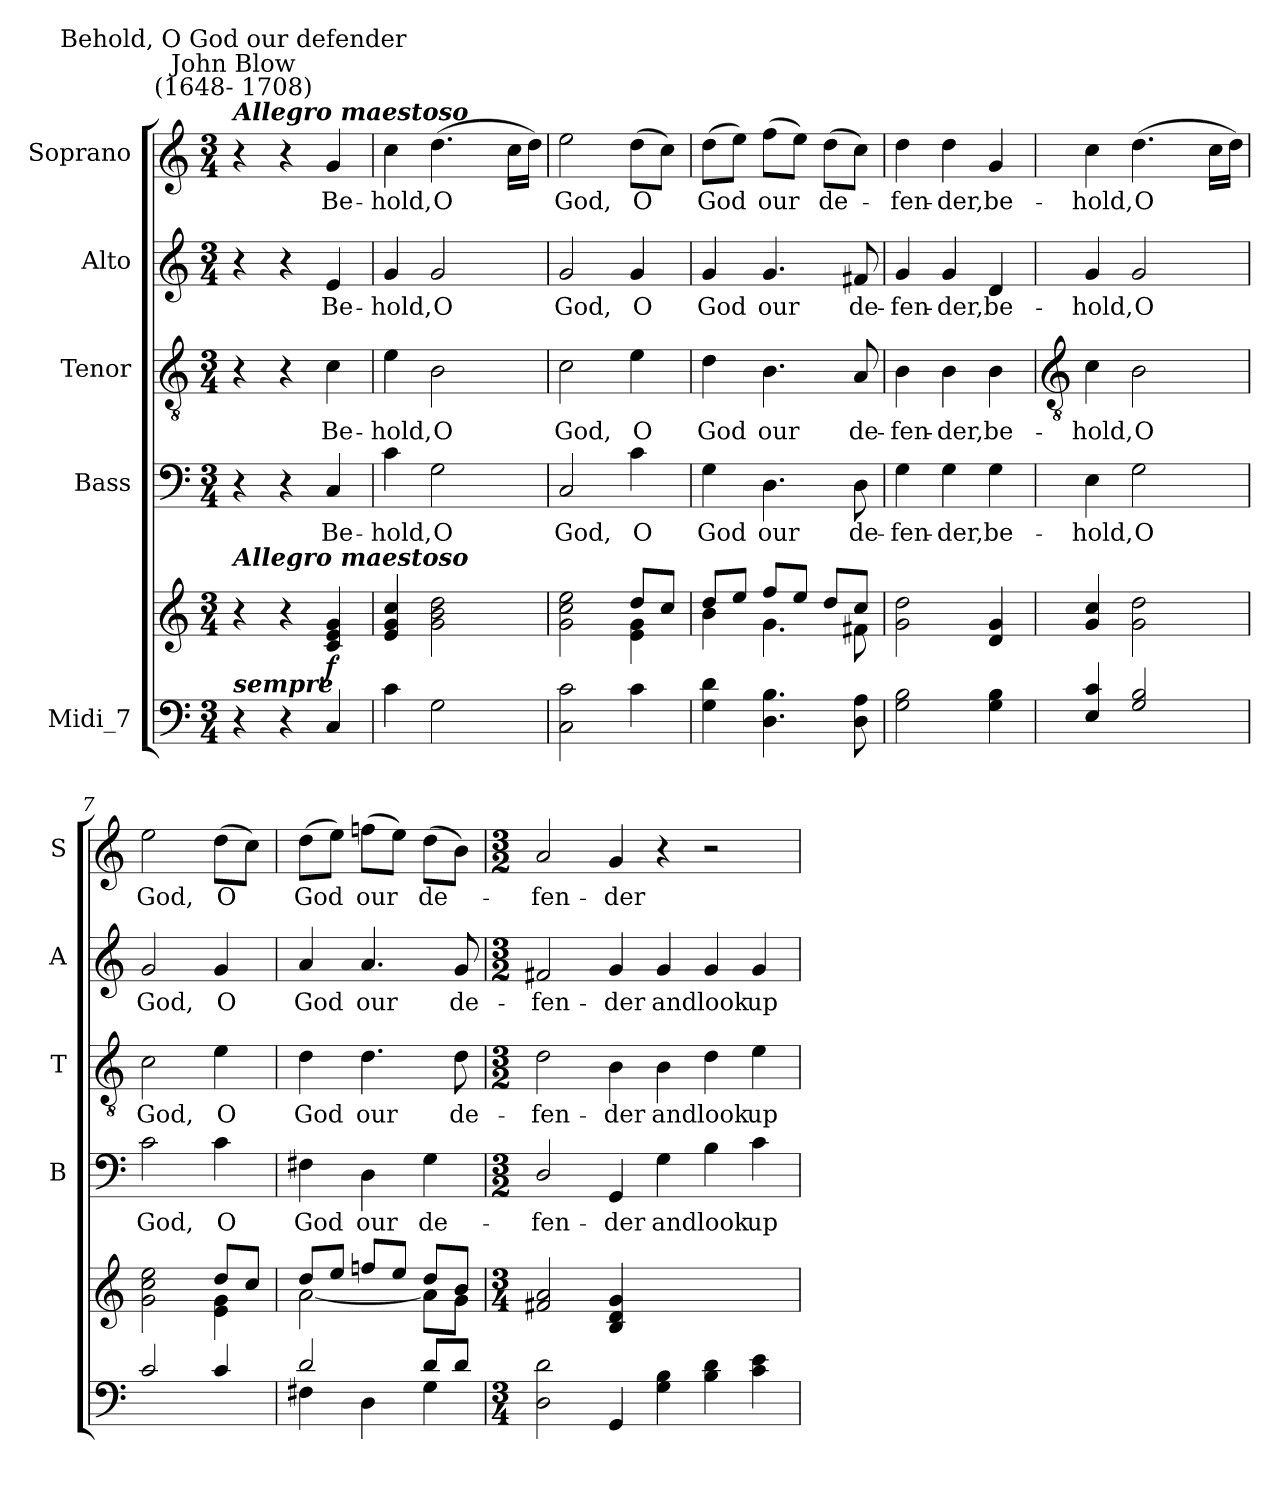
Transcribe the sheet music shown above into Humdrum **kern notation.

**kern	**kern	**dynam	**kern	**text	**kern	**text	**kern	**text	**kern	**text
*part5	*part5	*part5	*part4	*part4	*part3	*part3	*part2	*part2	*part1	*part1
*staff6	*staff5	*staff5/6	*staff4	*staff4	*staff3	*staff3	*staff2	*staff2	*staff1	*staff1
*I"Midi_7	*	*	*I"Bass	*	*I"Tenor	*	*I"Alto	*	*I"Soprano	*
*	*	*	*I'B	*	*I'T	*	*I'A	*	*I'S	*
*clefF4	*clefG2	*	*clefF4	*	*clefGv2	*	*clefG2	*	*clefG2	*
*k[]	*k[]	*	*k[]	*	*k[]	*	*k[]	*	*k[]	*
*C:	*C:	*	*C:	*	*C:	*	*C:	*	*C:	*
*M3/4	*M3/4	*	*M3/4	*	*M3/4	*	*M3/4	*	*M3/4	*
=1	=1	=1	=1	=1	=1	=1	=1	=1	=1	=1
*	*^	*	*	*	*	*	*	*	*	*
!	!	!	!	!	!	!	!	!	!	!LO:TX:a:Bi:t=Allegro maestoso	!
!	!	!	!	!	!	!	!	!	!	!LO:TX:a:cj:t=John Blow\n(1648- 1708)	!
!	!	!	!	!	!	!	!	!	!	!LO:TX:a:cj:t=Behold, O God our defender	!
!	!LO:TX:a:Bi:t=Allegro maestoso	!	!	!	!	!	!	!	!	!	!
!LO:TX:a:Bi:t=sempre	!	!	!	!	!	!	!	!	!	!	!
4r	4r	2ryy	.	4r	.	4r	.	4r	.	4r	.
4r	4r	.	.	4r	.	4r	.	4r	.	4r	.
!	!	!	!LO:DY:b	!	!LO:LY:b	!	!LO:LY:b	!	!LO:LY:b	!	!LO:LY:b
4C	4c/ 4e/ 4g/	4ryy	f	4C	Be-	4c	Be-	4e	Be-	4g	Be-
=2	=2	=2	=2	=2	=2	=2	=2	=2	=2	=2	=2
!	!	!	!	!	!LO:LY:b	!	!LO:LY:b	!	!LO:LY:b	!	!LO:LY:b
4c	4e/ 4g/ 4cc/	2ryy	.	4c	-hold,	4e	-hold,	4g	-hold,	4cc	-hold,
!	!	!	!	!	!LO:LY:b	!	!LO:LY:b	!	!LO:LY:b	!	!LO:LY:b
2G	2g\ 2b\ 2dd\	.	.	2G	O	2B	O	2g	O	(>4.dd	O
.	.	4ryy	.	.	.	.	.	.	.	.	.
.	.	.	.	.	.	.	.	.	.	16ccLL	.
.	.	.	.	.	.	.	.	.	.	16ddJJ)	.
=3	=3	=3	=3	=3	=3	=3	=3	=3	=3	=3	=3
!	!	!	!	!	!LO:LY:b	!	!LO:LY:b	!	!LO:LY:b	!	!LO:LY:b
2C 2c	2g\ 2cc\ 2ee\	2ryy	.	2C	God,	2c	God,	2g	God,	2ee	God,
!	!	!	!	!	!LO:LY:b	!	!LO:LY:b	!	!LO:LY:b	!	!LO:LY:b
4c	8dd/L	4e\ 4g\	.	4c	O	4e	O	4g	O	(>8ddL	O
.	8cc/J	.	.	.	.	.	.	.	.	8ccJ)	.
=4	=4	=4	=4	=4	=4	=4	=4	=4	=4	=4	=4
!	!	!	!	!	!LO:LY:b	!	!LO:LY:b	!	!LO:LY:b	!	!LO:LY:b
4G 4d	8dd/L	4b\	.	4G	God	4d	God	4g	God	(>8ddL	God
.	8ee/J	.	.	.	.	.	.	.	.	8eeJ)	.
!	!	!	!	!	!LO:LY:b	!	!LO:LY:b	!	!LO:LY:b	!	!LO:LY:b
4.D 4.B	8ff/L	4.g\	.	4.D	our	4.B	our	4.g	our	(>8ffL	our
.	8ee/J	.	.	.	.	.	.	.	.	8eeJ)	.
!	!	!	!	!	!	!	!	!	!	!	!LO:LY:b
.	8dd/L	.	.	.	.	.	.	.	.	(>8ddL	de-
!	!	!	!	!	!LO:LY:b	!	!LO:LY:b	!	!LO:LY:b	!	!
8D 8A	8cc/J	8f#X\	.	8D	de-	8A	de-	8f#X	de-	8ccJ)	.
=5	=5	=5	=5	=5	=5	=5	=5	=5	=5	=5	=5
!	!	!	!	!	!LO:LY:b	!	!LO:LY:b	!	!LO:LY:b	!	!LO:LY:b
2G 2B	2g\ 2dd\	2ryy	.	4G	-fen-	4B	-fen-	4g	-fen-	4dd	fen-
!	!	!	!	!	!LO:LY:b	!	!LO:LY:b	!	!LO:LY:b	!	!LO:LY:b
.	.	.	.	4G	-der,	4B	-der,	4g	-der,	4dd	-der,
!	!	!	!	!	!LO:LY:b	!	!LO:LY:b	!	!LO:LY:b	!	!LO:LY:b
4G 4B	4d/ 4g/	4ryy	.	4G	be-	4B	be-	4d	be-	4g	be-
!!LO:LB:g=z
=6	=6	=6	=6	=6	=6	=6	=6	=6	=6	=6	=6
*	*	*	*	*	*	*clefGv2	*	*	*	*	*
*^	*	*	*	*	*	*	*	*	*	*	*
!	!LO:N:vis=1	!	!	!	!	!LO:LY:b	!	!LO:LY:b	!	!LO:LY:b	!	!LO:LY:b
4E 4c	2.ryy	4g/ 4cc/	2ryy	.	4E	-hold,	4c	-hold,	4g	-hold,	4cc	-hold,
!	!	!	!	!	!	!LO:LY:b	!	!LO:LY:b	!	!LO:LY:b	!	!LO:LY:b
2G 2B	.	2g\ 2dd\	.	.	2G	O	2B	O	2g	O	(>4.dd	O
.	.	.	4ryy	.	.	.	.	.	.	.	.	.
.	.	.	.	.	.	.	.	.	.	.	16ccLL	.
.	.	.	.	.	.	.	.	.	.	.	16ddJJ)	.
=7	=7	=7	=7	=7	=7	=7	=7	=7	=7	=7	=7	=7
!	!LO:N:vis=1	!	!	!	!	!LO:LY:b	!	!LO:LY:b	!	!LO:LY:b	!	!LO:LY:b
2c	2.ryy	2g\ 2cc\ 2ee\	2ryy	.	2c	God,	2c	God,	2g	God,	2ee	God,
!	!	!	!	!	!	!LO:LY:b	!	!LO:LY:b	!	!LO:LY:b	!	!LO:LY:b
4c	.	8dd/L	4e\ 4g\	.	4c	O	4e	O	4g	O	(>8ddL	O
.	.	8cc/J	.	.	.	.	.	.	.	.	8ccJ)	.
=8	=8	=8	=8	=8	=8	=8	=8	=8	=8	=8	=8	=8
!	!	!	!	!	!	!LO:LY:b	!	!LO:LY:b	!	!LO:LY:b	!	!LO:LY:b
2d/	4F#X	8dd/L	[2a\	.	4F#X	God	4d	God	4a	God	(>8ddL	God
.	.	8ee/J	.	.	.	.	.	.	.	.	8eeJ)	.
!	!	!	!	!	!	!LO:LY:b	!	!LO:LY:b	!	!LO:LY:b	!	!LO:LY:b
.	4D	8ffn/L	.	.	4D	our	4.d	our	4.a	our	(>8ffnL	our
.	.	8ee/J	.	.	.	.	.	.	.	.	8eeJ)	.
!	!	!	!	!	!	!LO:LY:b	!	!	!	!	!	!LO:LY:b
8d/L	4G	8dd/L	8aL]	.	4G	de-	.	.	.	.	(>8ddL	de-
!	!	!	!	!	!	!	!	!LO:LY:b	!	!LO:LY:b	!	!
8d/J	.	8b/J	8gJ	.	.	.	8d	de-	8g	de-	8bJ)	.
=9	=9	=9	=9	=9	=9	=9	=9	=9	=9	=9	=9	=9
*M3/4	*	*M3/4	*	*	*M3/2	*	*M3/2	*	*M3/2	*	*M3/2	*
!	!	!	!	!	!	!LO:LY:b	!	!LO:LY:b	!	!LO:LY:b	!	!LO:LY:b
2D\ 2d\	2ryy	2f#X/ 2a/	2ryy	.	2D/	-fen-	2d	-fen-	2f#X	-fen-	2a	fen-
!	!	!	!	!	!	!LO:LY:b	!	!LO:LY:b	!	!LO:LY:b	!	!LO:LY:b
4GG	2ryy	4B/ 4d/ 4g/	2ryy	.	4GG	-der	4B	-der	4g	-der	4g	-der
!	!	!	!	!	!	!LO:LY:b	!	!LO:LY:b	!	!LO:LY:b	!	!
4G\ 4B\	.	2ryy	.	.	4G	and	4B	and	4g	and	4r	.
!	!	!	!	!	!	!LO:LY:b	!	!LO:LY:b	!	!LO:LY:b	!	!
4B\ 4d\	2ryy	.	2ryy	.	4B	look	4d	look	4g	look	2r	.
!	!	!	!	!	!	!LO:LY:b	!	!LO:LY:b	!	!LO:LY:b	!	!
4c\ 4e\	.	4ryy	.	.	4c	up-	4e	up-	4g	up-	.	.
*v	*v	*	*	*	*	*	*	*	*	*	*	*
*	*v	*v	*	*	*	*	*	*	*	*	*
=	=	=	=	=	=	=	=	=	=	=
*-	*-	*-	*-	*-	*-	*-	*-	*-	*-	*-
